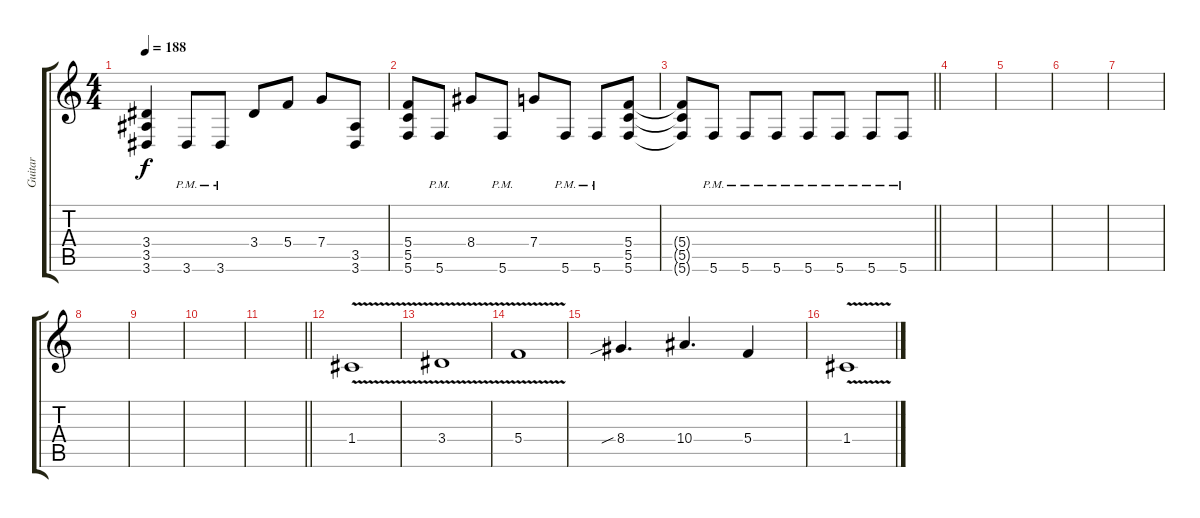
\track ("Guitar" "Guitar") {instrument distortionguitar}
\staff {score tabs}
\tuning (D4 A3 F3 C3 G2 C2) {hide}
\ts (4 4)
\tempo 188
\clef g2
\ks c
(3.4{t} 3.5{t} 3.6{t}).4{dy f} 3.6{pm}.8 3.6{pm}.8 3.4.8 5.4.8 7.4.8 (3.5 3.6).8 |
(5.4 5.5 5.6).8 5.6{pm}.8 8.4.8 5.6{pm}.8 7.4.8 5.6{pm}.8 5.6{pm}.8 (5.4 5.5 5.6).8 |
\barLineRight lightlight
(5.4{t} 5.5{t} 5.6{t}).8 5.6{pm}.8 5.6{pm}.8 5.6{pm}.8 5.6{pm}.8 5.6{pm}.8 5.6{pm}.8 5.6{pm}.8 |
\section ("" " ")
|
|
|
|
|
|
|
\barLineRight lightlight
|
\section ("" " ")
1.4{v}.1{instrument acousticguitarsteel} |
3.4{v}.1 |
5.4{v}.1 |
8.4{sib}.4{d} 10.4.4{d} 5.4.4 |
1.4{v}.1
